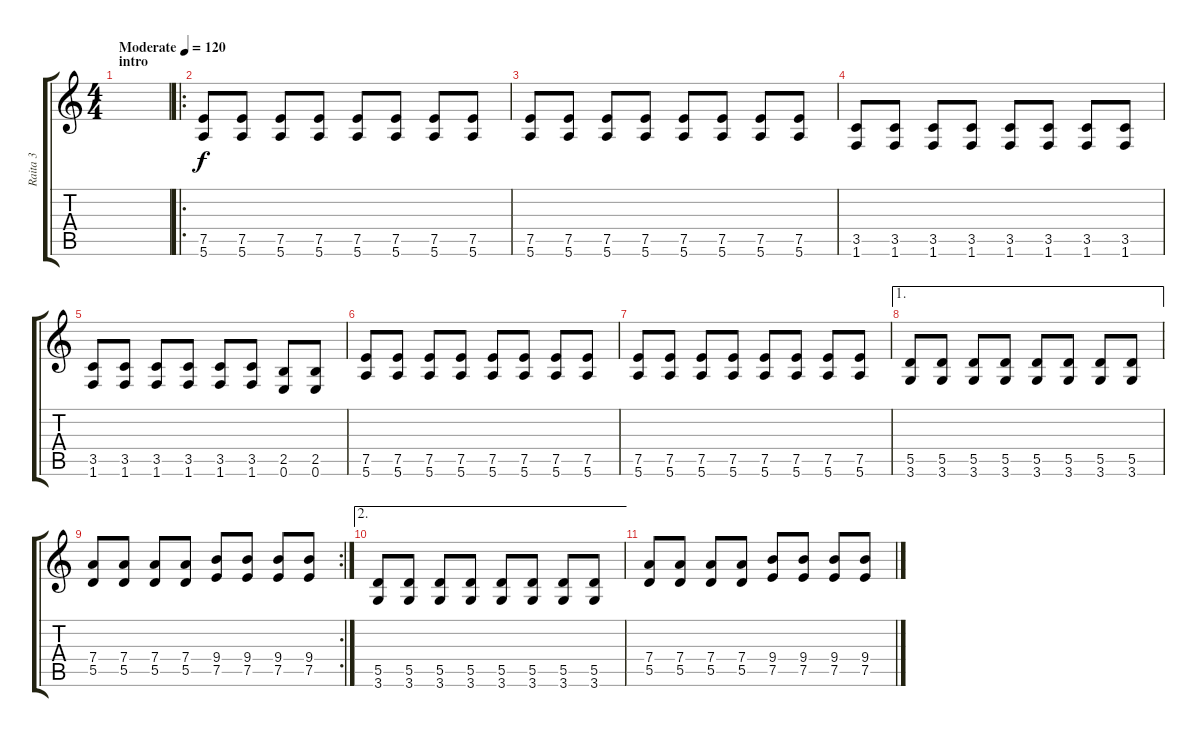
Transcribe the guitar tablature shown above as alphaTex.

\track ("Raita 3" "Raita 3") {instrument distortionguitar}
\staff {score tabs}
\tuning (E4 B3 G3 D3 A2 E2) {hide}
\ts (4 4)
\section ("" "intro")
\tempo (120 "Moderate")
\clef g2
\ks c
|
\ro
(7.5 5.6).8 (7.5 5.6).8 (7.5 5.6).8 (7.5 5.6).8 (7.5 5.6).8 (7.5 5.6).8 (7.5 5.6).8 (7.5 5.6).8 |
(7.5 5.6).8 (7.5 5.6).8 (7.5 5.6).8 (7.5 5.6).8 (7.5 5.6).8 (7.5 5.6).8 (7.5 5.6).8 (7.5 5.6).8 |
(3.5 1.6).8 (3.5 1.6).8 (3.5 1.6).8 (3.5 1.6).8 (3.5 1.6).8 (3.5 1.6).8 (3.5 1.6).8 (3.5 1.6).8 |
(3.5 1.6).8 (3.5 1.6).8 (3.5 1.6).8 (3.5 1.6).8 (3.5 1.6).8 (3.5 1.6).8 (2.5 0.6).8 (2.5 0.6).8 |
(7.5 5.6).8 (7.5 5.6).8 (7.5 5.6).8 (7.5 5.6).8 (7.5 5.6).8 (7.5 5.6).8 (7.5 5.6).8 (7.5 5.6).8 |
(7.5 5.6).8 (7.5 5.6).8 (7.5 5.6).8 (7.5 5.6).8 (7.5 5.6).8 (7.5 5.6).8 (7.5 5.6).8 (7.5 5.6).8 |
\ae 1
(5.5 3.6).8 (5.5 3.6).8 (5.5 3.6).8 (5.5 3.6).8 (5.5 3.6).8 (5.5 3.6).8 (5.5 3.6).8 (5.5 3.6).8 |
\rc 2
(7.4 5.5).8 (7.4 5.5).8 (7.4 5.5).8 (7.4 5.5).8 (9.4 7.5).8 (9.4 7.5).8 (9.4 7.5).8 (9.4 7.5).8 |
\ae 2
(5.5 3.6).8 (5.5 3.6).8 (5.5 3.6).8 (5.5 3.6).8 (5.5 3.6).8 (5.5 3.6).8 (5.5 3.6).8 (5.5 3.6).8 |
(7.4 5.5).8 (7.4 5.5).8 (7.4 5.5).8 (7.4 5.5).8 (9.4 7.5).8 (9.4 7.5).8 (9.4 7.5).8 (9.4 7.5).8
